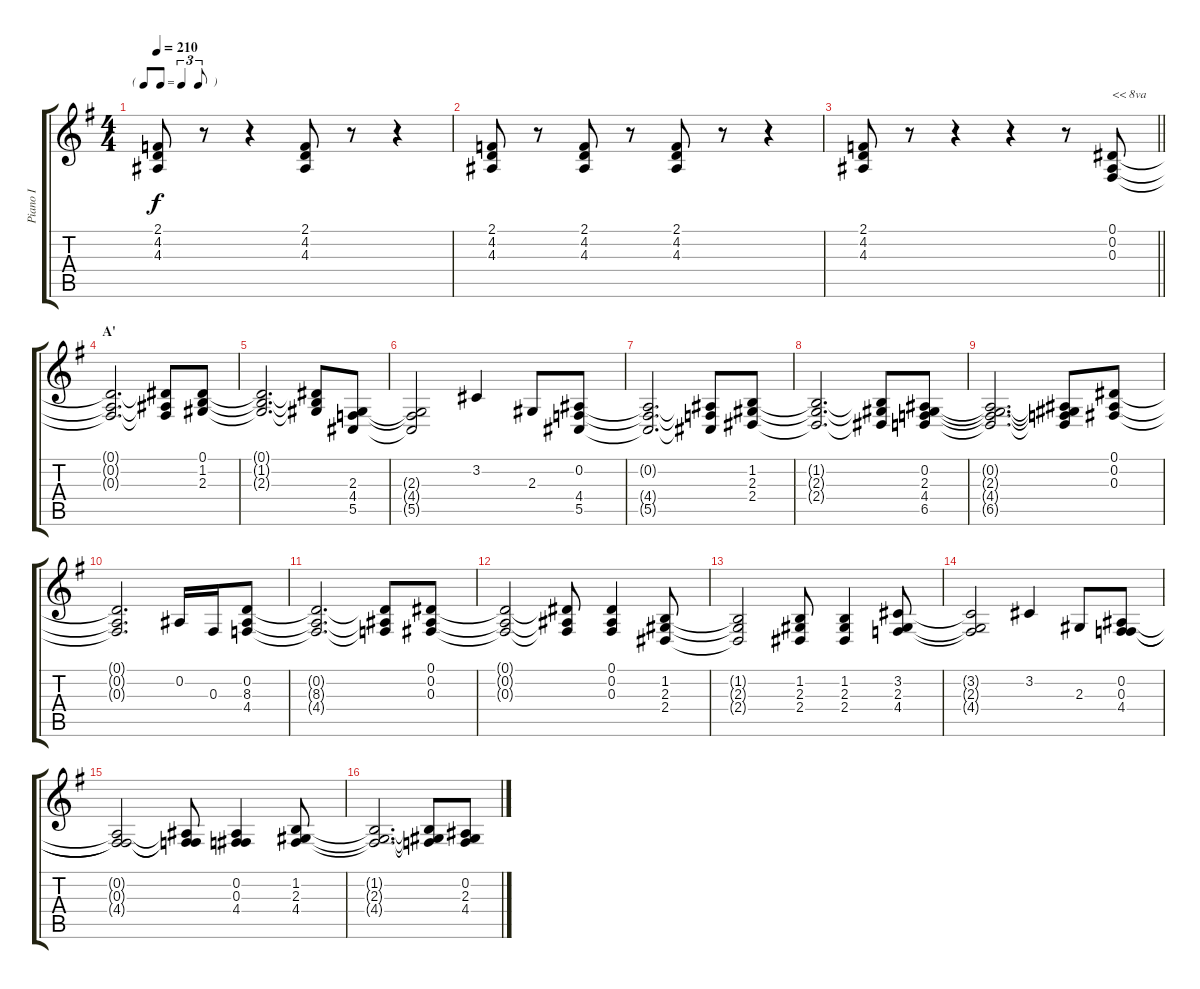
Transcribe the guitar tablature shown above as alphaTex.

\track ("Piano I" "Piano I") {instrument brightacousticpiano}
\staff {score tabs}
\tuning (Eb4 Bb3 Gb3 Db3 Ab2 Eb2) {hide}
\ts (4 4)
\tf triplet8th
\tempo 210
\clef g2
\ks g
(2.1 4.2 4.3).8{dy f} r.8 r.4 (2.1 4.2 4.3).8 r.8 r.4 |
(2.1 4.2 4.3).8 r.8 (2.1 4.2 4.3).8 r.8 (2.1 4.2 4.3).8 r.8 r.4 |
\barLineRight lightlight
(2.1 4.2 4.3).8 r.8 r.4 r.4 r.8 (0.1 0.2 0.3).8{txt "<< 8va"} |
\section ("" "A'")
(0.1{t} 0.2{t} 0.3{t}).2{d} (0.1{t} 0.2{t} 0.3{t}).8 (0.1 1.2 2.3).8 |
(0.1{t} 1.2{t} 2.3{t}).2{d} (0.1{t} 1.2{t} 2.3{t}).8 (2.3 4.4 5.5).8 |
(2.3{t} 4.4{t} 5.5{t}).2 3.2.4 2.3.8 (0.2 4.4 5.5).8 |
(0.2{t} 4.4{t} 5.5{t}).2{d} (0.2{t} 4.4{t} 5.5{t}).8 (1.2 2.3 2.4).8 |
(1.2{t} 2.3{t} 2.4{t}).2{d} (1.2{t} 2.3{t} 2.4{t}).8 (0.2 2.3 4.4 6.5).8 |
(0.2{t} 2.3{t} 4.4{t} 6.5{t}).2{d} (0.2{t} 2.3{t} 4.4{t} 6.5{t}).8 (0.1 0.2 0.3).8 |
(0.1{t} 0.2{t} 0.3{t}).2{d} 0.2.16 0.3.16 (0.2 8.3 4.4).8 |
(0.2{t} 8.3{t} 4.4{t}).2{d} (0.2{t} 8.3{t} 4.4{t}).8 (0.1 0.2 0.3).8 |
(0.1{t} 0.2{t} 0.3{t}).2 (0.1{t} 0.2{t} 0.3{t}).8 (0.1 0.2 0.3).4 (1.2 2.3 2.4).8 |
(1.2{t} 2.3{t} 2.4{t}).2 (1.2 2.3 2.4).8 (1.2 2.3 2.4).4 (3.2 2.3 4.4).8 |
(3.2{t} 2.3{t} 4.4{t}).2 3.2.4 2.3.8 (0.2 0.3 4.4).8 |
(0.2{t} 0.3{t} 4.4{t}).2 (0.2{t} 0.3{t} 4.4{t}).8 (0.2 0.3 4.4).4 (1.2 2.3 4.4).8 |
(1.2{t} 2.3{t} 4.4{t}).2{d} (1.2{t} 2.3{t} 4.4{t}).8 (0.2 2.3 4.4).8
